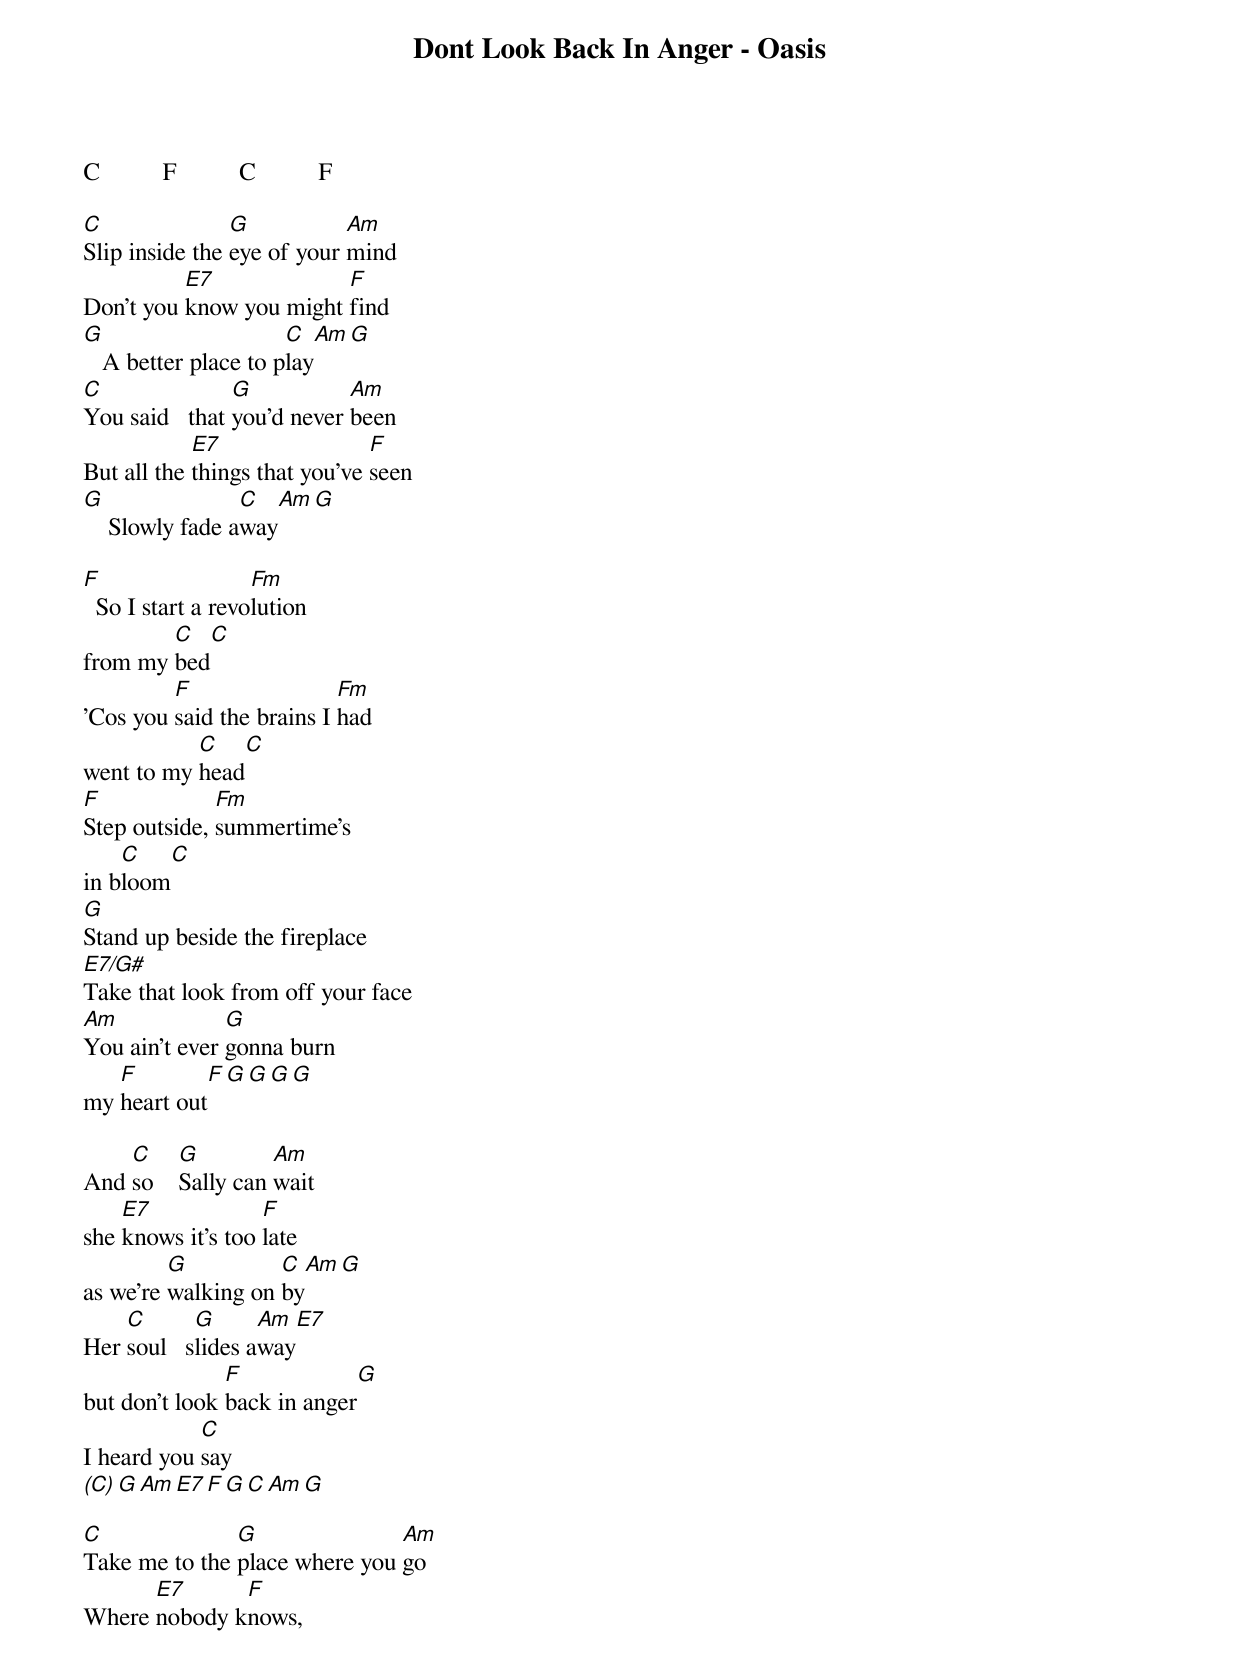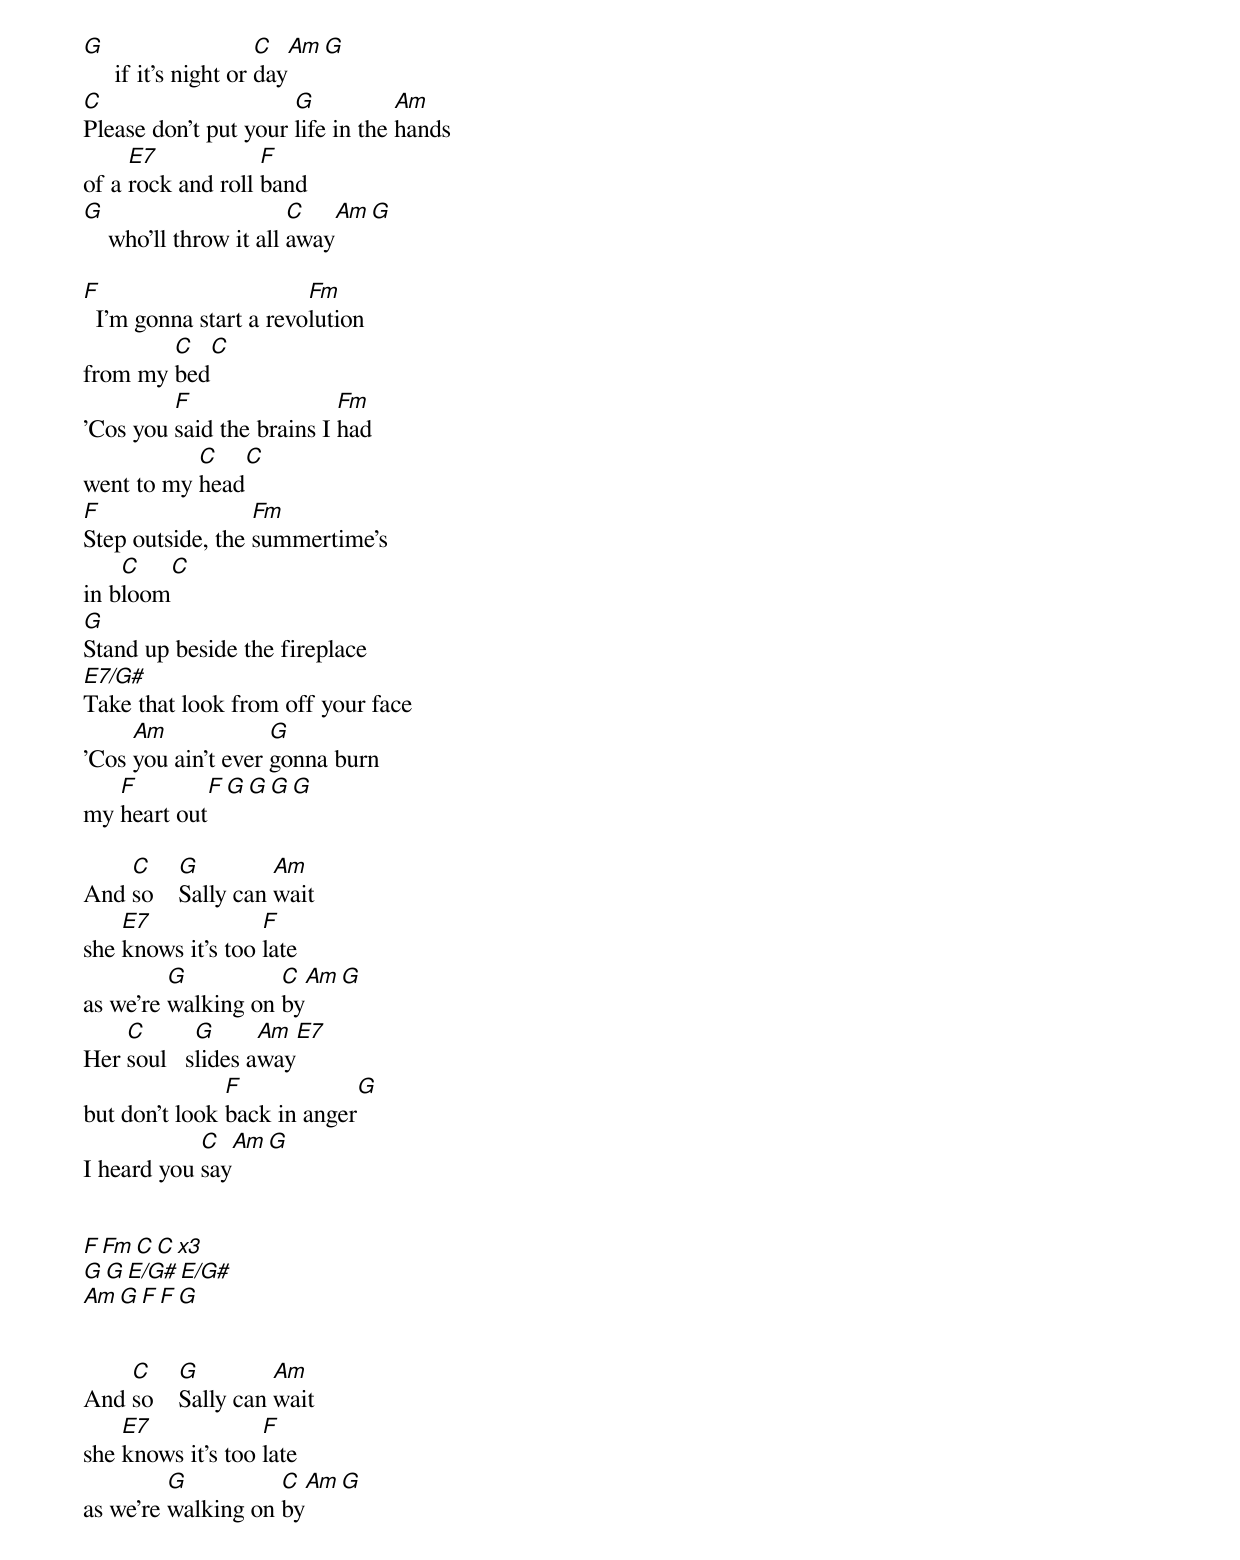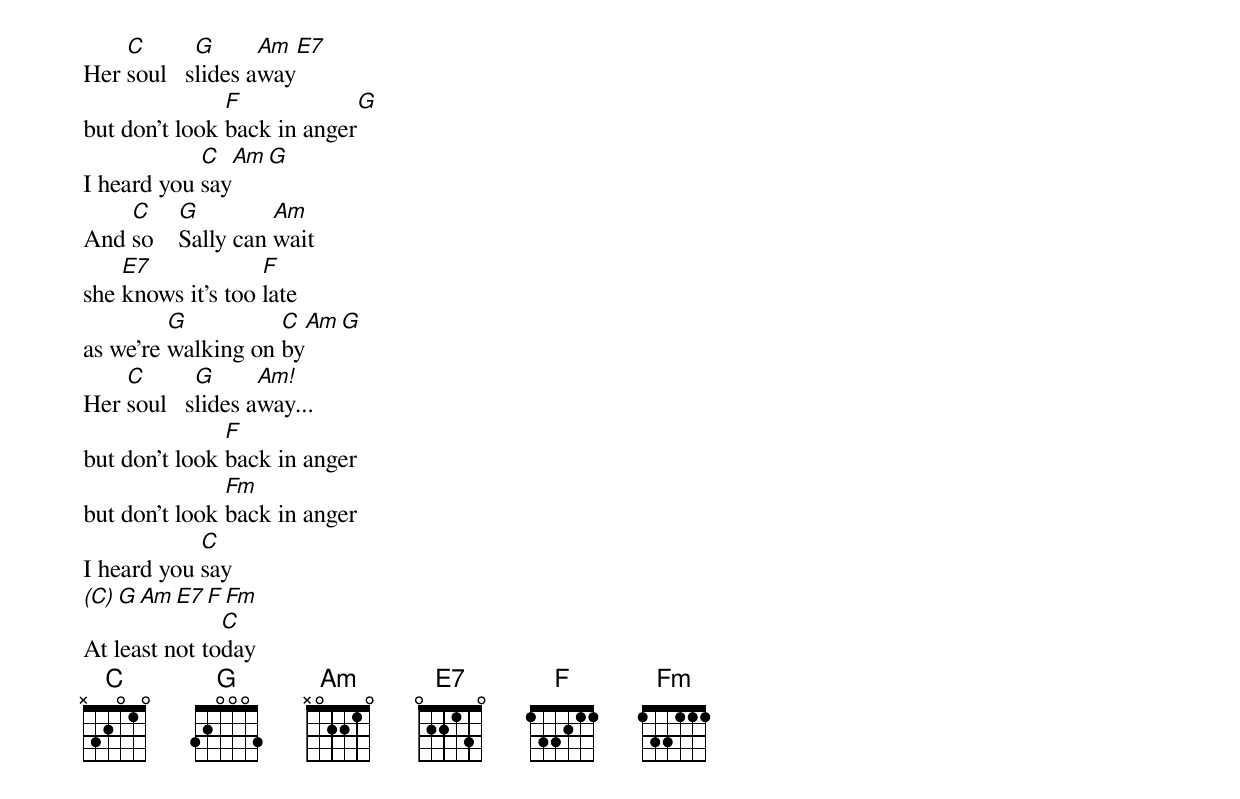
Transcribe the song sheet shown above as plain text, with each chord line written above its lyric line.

Dont Look Back In Anger - Oasis

C          F          C          F

C               G           Am
Slip inside the eye of your mind
          E7             F
Don't you know you might find
G                     C     Am  G
   A better place to play
C               G           Am
You said   that you'd never been
            E7                 F
But all the things that you've seen
G                C     Am  G
    Slowly fade away

F                  Fm
  So I start a revolution
        C       C
from my bed
         F                 Fm
'Cos you said the brains I had
           C       C
went to my head
F             Fm
Step outside, summertime's
    C        C
in bloom
G
Stand up beside the fireplace
E7/G#
Take that look from off your face
Am             G
You ain't ever gonna burn
   F           F     G     G    G    G
my heart out

    C     G         Am
And so    Sally can wait
    E7             F
she knows it's too late
         G          C     Am  G
as we're walking on by
    C       G      Am     E7
Her soul   slides away
               F              G
but don't look back in anger
            C
I heard you say
(C)    G    Am    E7    F    G    C    Am  G

C              G               Am
Take me to the place where you go
      E7      F
Where nobody knows,
G                     C      Am  G
     if it's night or day
C                     G           Am
Please don't put your life in the hands
     E7            F
of a rock and roll band
G                       C    Am  G
    who'll throw it all away

F                       Fm
  I'm gonna start a revolution
        C        C
from my bed
         F                 Fm
'Cos you said the brains I had
           C        C
went to my head
F                 Fm
Step outside, the summertime's
    C        C
in bloom
G
Stand up beside the fireplace
E7/G#
Take that look from off your face
     Am             G
'Cos you ain't ever gonna burn
   F          F    G    G    G    G
my heart out

    C     G         Am
And so    Sally can wait
    E7             F
she knows it's too late
         G          C     Am  G
as we're walking on by
    C       G      Am     E7
Her soul   slides away
               F              G
but don't look back in anger
            C    Am  G
I heard you say

{Guitar solo}

F     Fm      C      C     x3
G     G     E/G#     E/G#
Am    G     F      F     G

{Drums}

    C     G         Am
And so    Sally can wait
    E7             F
she knows it's too late
         G          C     Am  G
as we're walking on by
    C       G      Am     E7
Her soul   slides away
               F              G
but don't look back in anger
            C       Am  G
I heard you say
    C     G         Am
And so    Sally can wait
    E7             F
she knows it's too late
         G          C     Am  G
as we're walking on by
    C       G      Am!
Her soul   slides away...
               F
but don't look back in anger
               Fm
but don't look back in anger
            C
I heard you say
(C)   G   Am   E7   F   Fm
               C
At least not today
